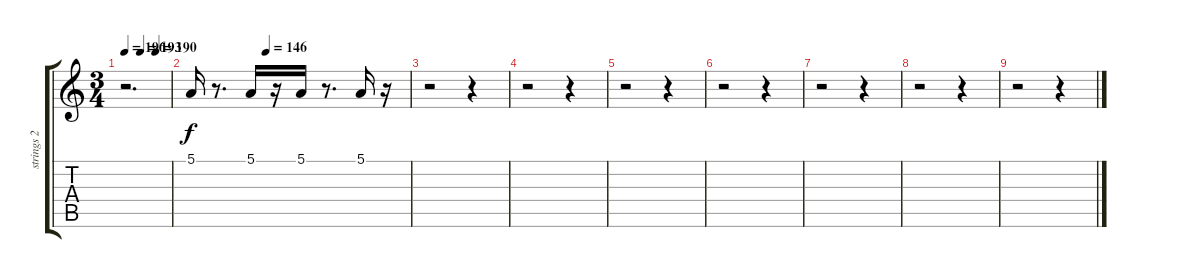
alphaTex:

\track ("strings 2" "strings 2") {instrument tremolostrings}
\staff {score tabs}
\tuning (E4 B3 G3 D3 A2 E2) {hide}
\ts (3 4)
\tempo 196
\tempo (193 0.3472222222222222)
\tempo (190 0.6805555555555556)
\clef g2
\ks c
r.2{d dy f} |
\tempo (146 0.3472222222222222)
5.1.16 r.8{d} 5.1.16 r.16 5.1.16 r.8{d} 5.1.16 r.16 |
r.2 r.4 |
r.2 r.4 |
r.2 r.4 |
r.2 r.4 |
r.2 r.4 |
r.2 r.4 |
r.2 r.4
